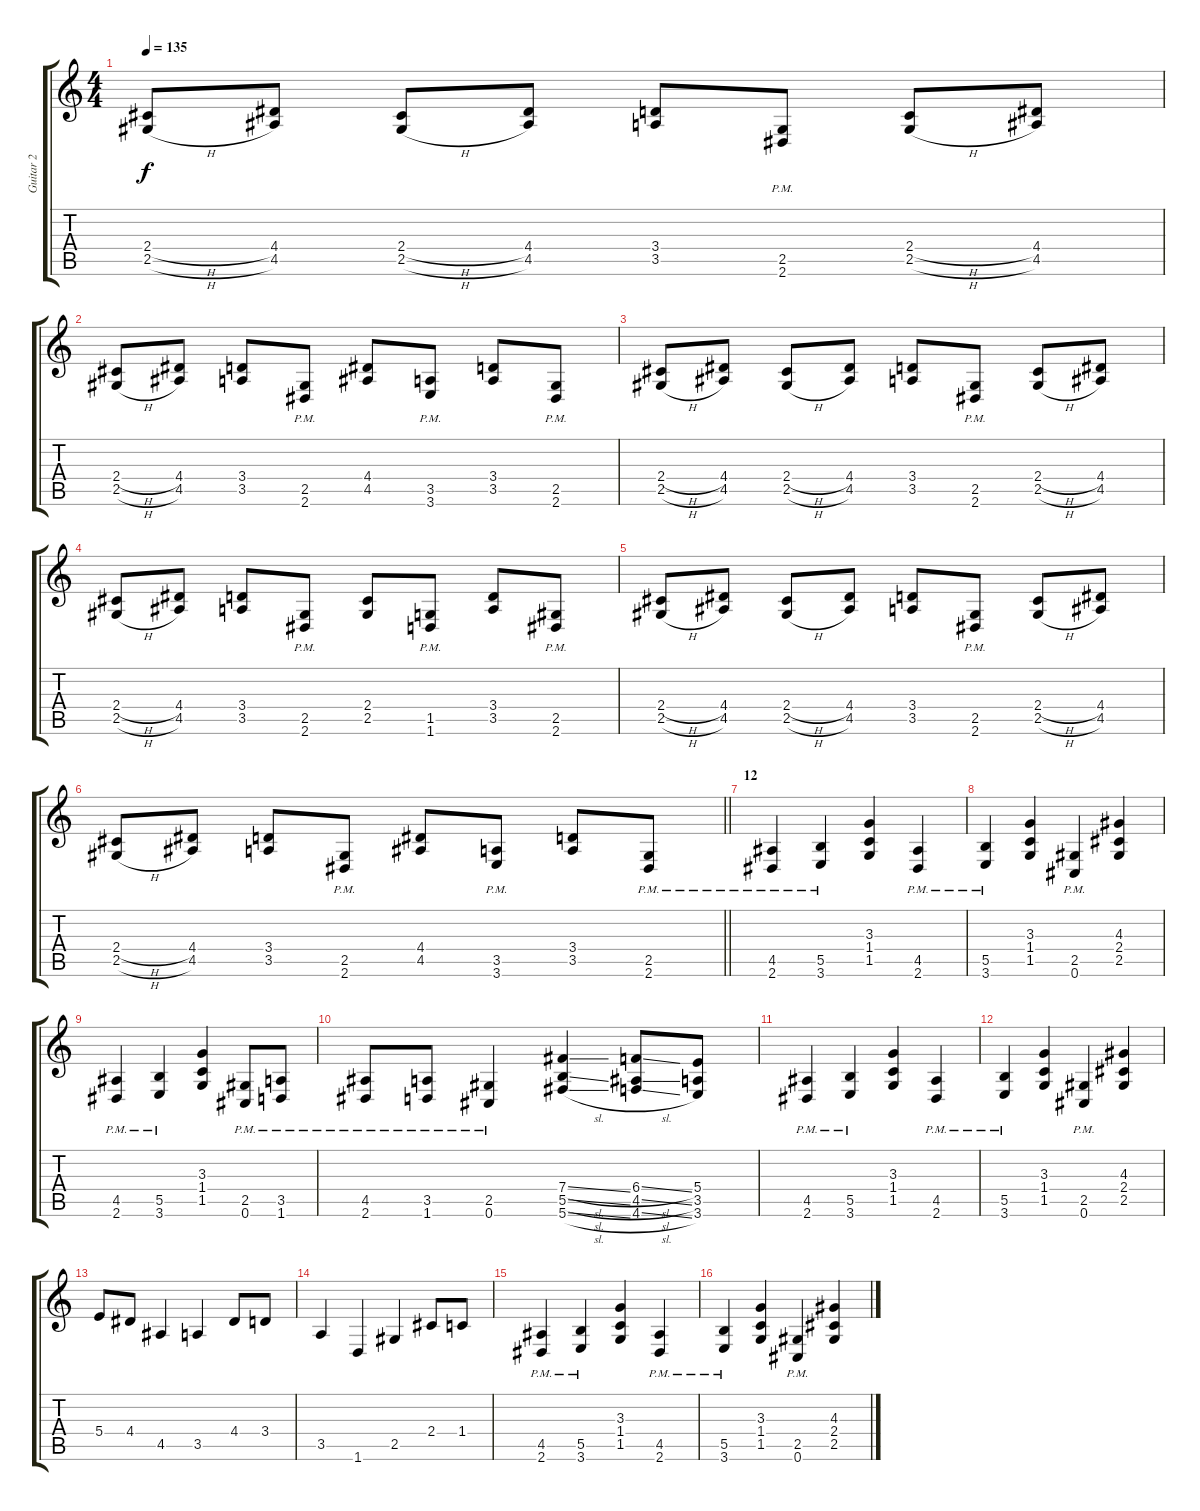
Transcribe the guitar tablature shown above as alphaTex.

\track ("Guitar 2" "Guitar 2") {instrument distortionguitar}
\staff {score tabs}
\tuning (Db4 Ab3 E3 B2 Gb2 Db2) {hide}
\ts (4 4)
\tempo 135
\clef g2
\ks c
(2.4{h} 2.5{h}).8{dy f} (4.4 4.5).8 (2.4{h} 2.5{h}).8 (4.4 4.5).8 (3.4 3.5).8 (2.5{pm} 2.6{pm}).8 (2.4{h} 2.5{h}).8 (4.4 4.5).8 |
(2.4{h} 2.5{h}).8 (4.4 4.5).8 (3.4 3.5).8 (2.5{pm} 2.6{pm}).8 (4.4 4.5).8 (3.5{pm} 3.6{pm}).8 (3.4 3.5).8 (2.5{pm} 2.6{pm}).8 |
(2.4{h} 2.5{h}).8 (4.4 4.5).8 (2.4{h} 2.5{h}).8 (4.4 4.5).8 (3.4 3.5).8 (2.5{pm} 2.6{pm}).8 (2.4{h} 2.5{h}).8 (4.4 4.5).8 |
(2.4{h} 2.5{h}).8 (4.4 4.5).8 (3.4 3.5).8 (2.5{pm} 2.6{pm}).8 (2.4 2.5).8 (1.5{pm} 1.6{pm}).8 (3.4 3.5).8 (2.5{pm} 2.6{pm}).8 |
(2.4{h} 2.5{h}).8 (4.4 4.5).8 (2.4{h} 2.5{h}).8 (4.4 4.5).8 (3.4 3.5).8 (2.5{pm} 2.6{pm}).8 (2.4{h} 2.5{h}).8 (4.4 4.5).8 |
\barLineRight lightlight
(2.4{h} 2.5{h}).8 (4.4 4.5).8 (3.4 3.5).8 (2.5{pm} 2.6{pm}).8 (4.4 4.5).8 (3.5{pm} 3.6{pm}).8 (3.4 3.5).8 (2.5{pm} 2.6{pm}).8 |
\section ("" "12")
(4.5{pm} 2.6{pm}).4 (5.5{pm} 3.6{pm}).4 (3.3 1.4 1.5).4 (4.5{pm} 2.6{pm}).4 |
(5.5{pm} 3.6{pm}).4 (3.3 1.4 1.5).4 (2.5{pm} 0.6{pm}).4 (4.3 2.4 2.5).4 |
(4.5{pm} 2.6{pm}).4 (5.5{pm} 3.6{pm}).4 (3.3 1.4 1.5).4 (2.5{pm} 0.6{pm}).8 (3.5{pm} 1.6{pm}).8 |
(4.5{pm} 2.6{pm}).8 (3.5{pm} 1.6{pm}).8 (2.5{pm} 0.6{pm}).4 (7.4{sl} 5.5{sl} 5.6{sl}).4 (6.4{sl} 4.5{sl} 4.6{sl}).8 (5.4 3.5 3.6).8 |
(4.5{pm} 2.6{pm}).4 (5.5{pm} 3.6{pm}).4 (3.3 1.4 1.5).4 (4.5{pm} 2.6{pm}).4 |
(5.5{pm} 3.6{pm}).4 (3.3 1.4 1.5).4 (2.5{pm} 0.6{pm}).4 (4.3 2.4 2.5).4 |
5.4.8 4.4.8 4.5.4 3.5.4 4.4.8 3.4.8 |
3.5.4 1.6.4 2.5.4 2.4.8 1.4.8 |
(4.5{pm} 2.6{pm}).4 (5.5{pm} 3.6{pm}).4 (3.3 1.4 1.5).4 (4.5{pm} 2.6{pm}).4 |
(5.5{pm} 3.6{pm}).4 (3.3 1.4 1.5).4 (2.5{pm} 0.6{pm}).4 (4.3 2.4 2.5).4
